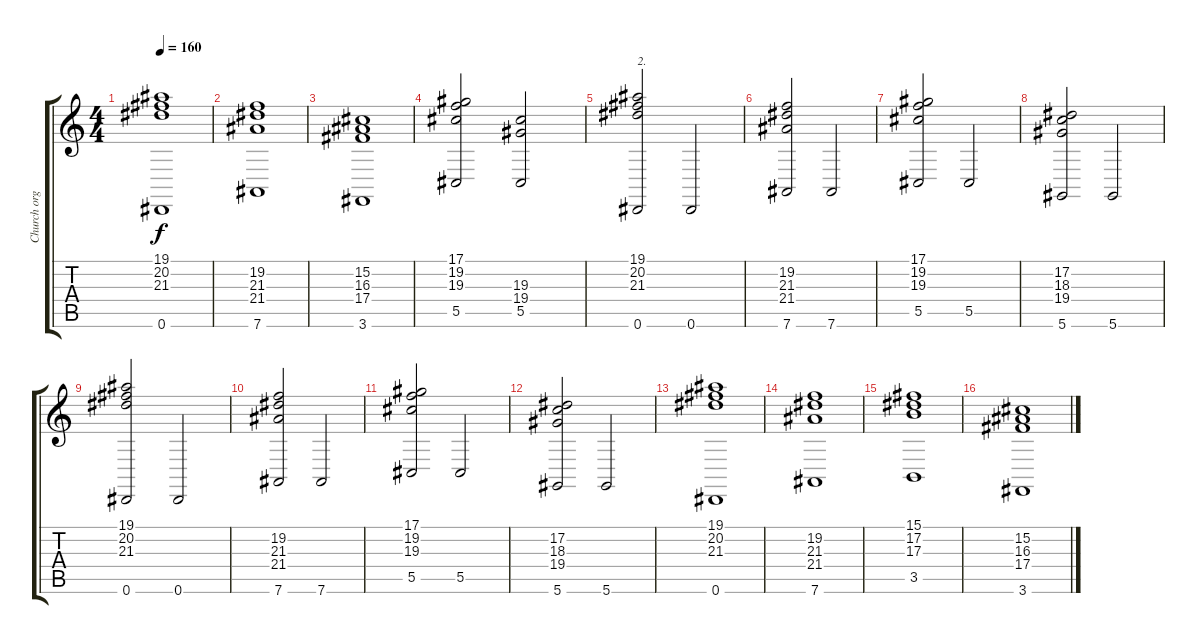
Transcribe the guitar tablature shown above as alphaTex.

\track ("Church organ" "Church org") {instrument churchorgan}
\staff {score tabs}
\tuning (Eb4 Bb3 Gb3 Db3 Ab2 Eb2) {hide}
\ts (4 4)
\tempo 160
\clef g2
\ks c
(19.1 20.2 21.3 0.6).1{dy f} |
(19.2 21.3 21.4 7.6).1 |
(15.2 16.3 17.4 3.6).1 |
(17.1 19.2 19.3 5.5).2 (19.3 19.4 5.5).2 |
(19.1 20.2 21.3 0.6).2{txt "2."} 0.6.2 |
(19.2 21.3 21.4 7.6).2 7.6.2 |
(17.1 19.2 19.3 5.5).2 5.5.2 |
(17.2 18.3 19.4 5.6).2 5.6.2 |
(19.1 20.2 21.3 0.6).2 0.6.2 |
(19.2 21.3 21.4 7.6).2 7.6.2 |
(17.1 19.2 19.3 5.5).2 5.5.2 |
(17.2 18.3 19.4 5.6).2 5.6.2 |
(19.1 20.2 21.3 0.6).1 |
(19.2 21.3 21.4 7.6).1 |
(15.1 17.2 17.3 3.5).1 |
(15.2 16.3 17.4 3.6).1
